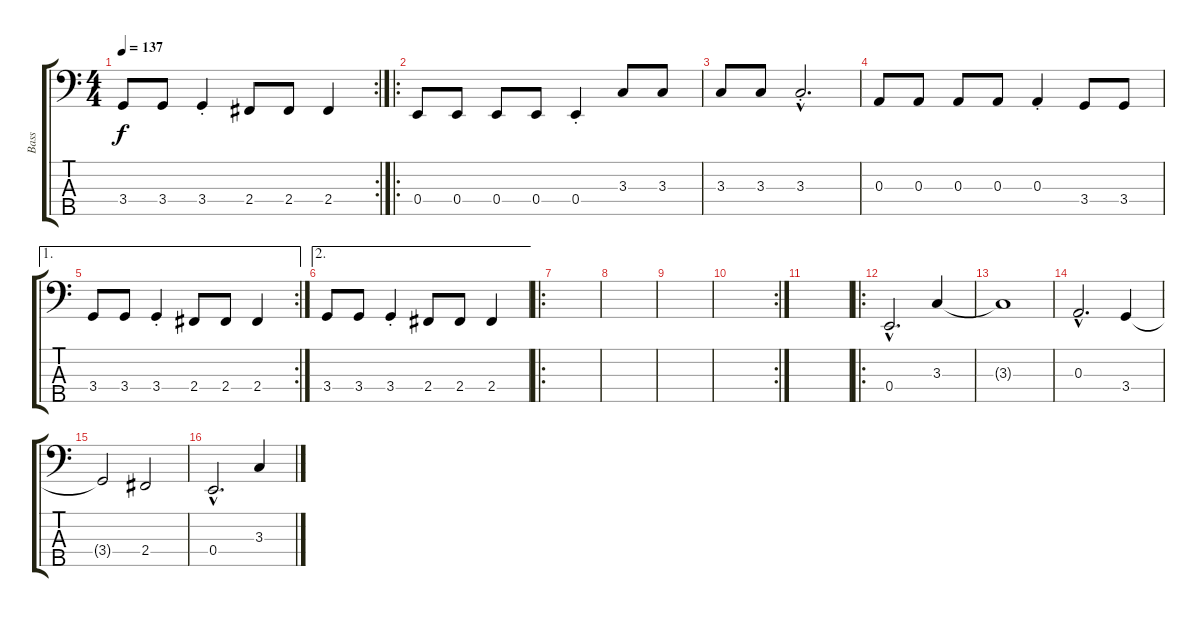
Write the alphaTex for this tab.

\track ("Bass" "Bass") {instrument electricbassfinger}
\staff {score tabs}
\tuning (G2 D2 A1 E1 B0) {hide}
\rc 2
\ts (4 4)
\tempo 137
\clef f4
\ks c
3.4.8{dy f} 3.4.8 3.4{st}.4 2.4.8 2.4.8 2.4.4 |
\ro
0.4.8 0.4.8 0.4.8 0.4.8 0.4{st}.4 3.3.8 3.3.8 |
3.3.8 3.3.8 3.3{hac st}.2{d} |
0.3.8 0.3.8 0.3.8 0.3.8 0.3{st}.4 3.4.8 3.4.8 |
\ae 1
\rc 2
3.4.8 3.4.8 3.4{st}.4 2.4.8 2.4.8 2.4.4 |
\ae 2
3.4.8 3.4.8 3.4{st}.4 2.4.8 2.4.8 2.4.4 |
\ro
|
|
|
\rc 2
|
|
\ro
0.4{hac}.2{d} 3.3.4 |
3.3{t}.1 |
0.3{hac}.2{d} 3.4.4 |
3.4{t}.2 2.4.2 |
0.4{hac}.2{d} 3.3.4
